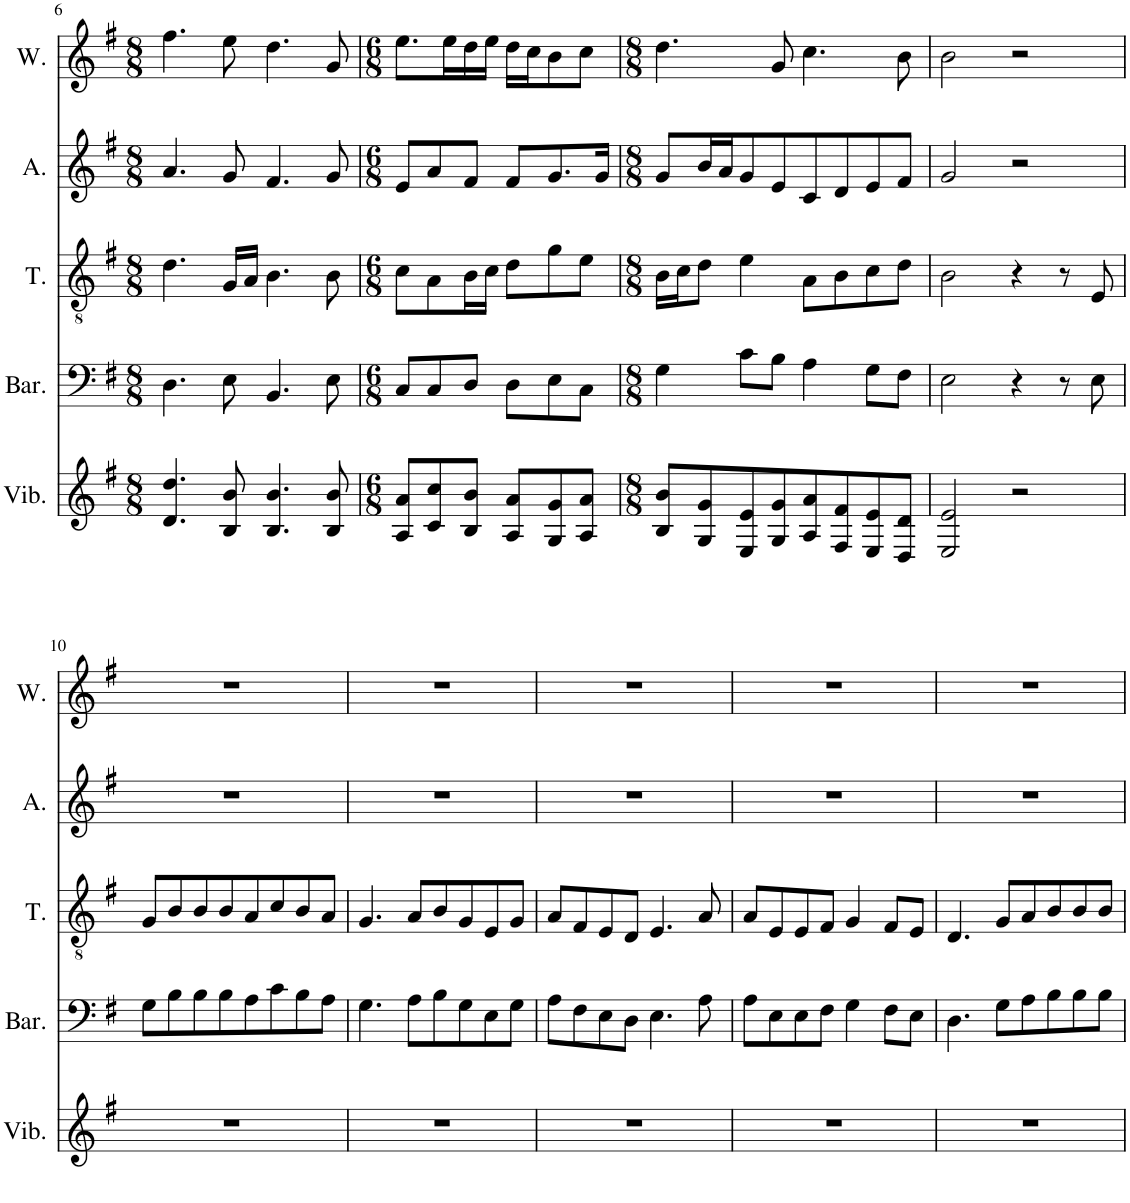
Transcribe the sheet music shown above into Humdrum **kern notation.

**kern	**kern	**kern	**kern	**kern
*part5	*part4	*part3	*part2	*part1
*staff5	*staff4	*staff3	*staff2	*staff1
*I"Vibraphone, Choir	*I"Baritone, BASS	*I"Tenor, TENOR	*I"Alto, ALTO	*I"Women, SOPRANO
*I'Vib.	*I'Bar.	*I'T.	*I'A.	*I'W.
!!LO:PB:g=z
*clefG2	*clefF4	*clefGv2	*clefG2	*clefG2
*k[f#]	*k[f#]	*k[f#]	*k[f#]	*k[f#]
*M8/8	*M8/8	*M8/8	*M8/8	*M8/8
=6	=6	=6	=6	=6
4.d/ 4.dd/	4.D\	4.d\	4.a/	4.ff#\
8B/ 8b/	8E\	16G/LL	8g/	8ee\
.	.	16A/JJ	.	.
4.B/ 4.b/	4.BB/	4.B\	4.f#/	4.dd\
8B/ 8b/	8E\	8B\	8g/	8g/
=7	=7	=7	=7	=7
*M6/8	*M6/8	*M6/8	*M6/8	*M6/8
8A/ 8a/L	8C/L	8c\L	8e/L	8.ee\L
8c/ 8cc/	8C/	8A\	8a/	.
.	.	.	.	16ee\L
8B/ 8b/J	8D/J	16B\L	8f#/J	16dd\
.	.	16c\JJ	.	16ee\JJ
8A/ 8a/L	8D\L	8d\L	8f#/L	16dd\LL
.	.	.	.	16cc\J
8G/ 8g/	8E\	8g\	8.g/	8b\
8A/ 8a/J	8C\J	8e\J	.	8cc\J
.	.	.	16g/Jk	.
=8	=8	=8	=8	=8
*M8/8	*M8/8	*M8/8	*M8/8	*M8/8
8B/ 8b/L	4G\	16B\LL	8g/L	4.dd\
.	.	16c\J	.	.
8G/ 8g/	.	8d\J	16b/L	.
.	.	.	16a/J	.
8E/ 8e/	8c\L	4e\	8g/	.
8G/ 8g/	8B\J	.	8e/	8g/
8A/ 8a/	4A\	8A\L	8c/	4.cc\
8F#/ 8f#/	.	8B\	8d/	.
8E/ 8e/	8G\L	8c\	8e/	.
8D/ 8d/J	8F#\J	8d\J	8f#/J	8b\
=9	=9	=9	=9	=9
2E/ 2e/	2E\	2B\	2g/	2b\
2r	4r	4r	2r	2r
.	8r	8r	.	.
.	8E\	8E/	.	.
!!LO:LB:g=z
=10	=10	=10	=10	=10
1r	8G\L	8G/L	1r	1r
.	8B\	8B/	.	.
.	8B\	8B/	.	.
.	8B\	8B/	.	.
.	8A\	8A/	.	.
.	8c\	8c/	.	.
.	8B\	8B/	.	.
.	8A\J	8A/J	.	.
=11	=11	=11	=11	=11
1r	4.G\	4.G/	1r	1r
.	8A\L	8A/L	.	.
.	8B\	8B/	.	.
.	8G\	8G/	.	.
.	8E\	8E/	.	.
.	8G\J	8G/J	.	.
=12	=12	=12	=12	=12
1r	8A\L	8A/L	1r	1r
.	8F#\	8F#/	.	.
.	8E\	8E/	.	.
.	8D\J	8D/J	.	.
.	4.E\	4.E/	.	.
.	8A\	8A/	.	.
=13	=13	=13	=13	=13
1r	8A\L	8A/L	1r	1r
.	8E\	8E/	.	.
.	8E\	8E/	.	.
.	8F#\J	8F#/J	.	.
.	4G\	4G/	.	.
.	8F#\L	8F#/L	.	.
.	8E\J	8E/J	.	.
=14	=14	=14	=14	=14
1r	4.D\	4.D/	1r	1r
.	8G\L	8G/L	.	.
.	8A\	8A/	.	.
.	8B\	8B/	.	.
.	8B\	8B/	.	.
.	8B\J	8B/J	.	.
=	=	=	=	=
*-	*-	*-	*-	*-
